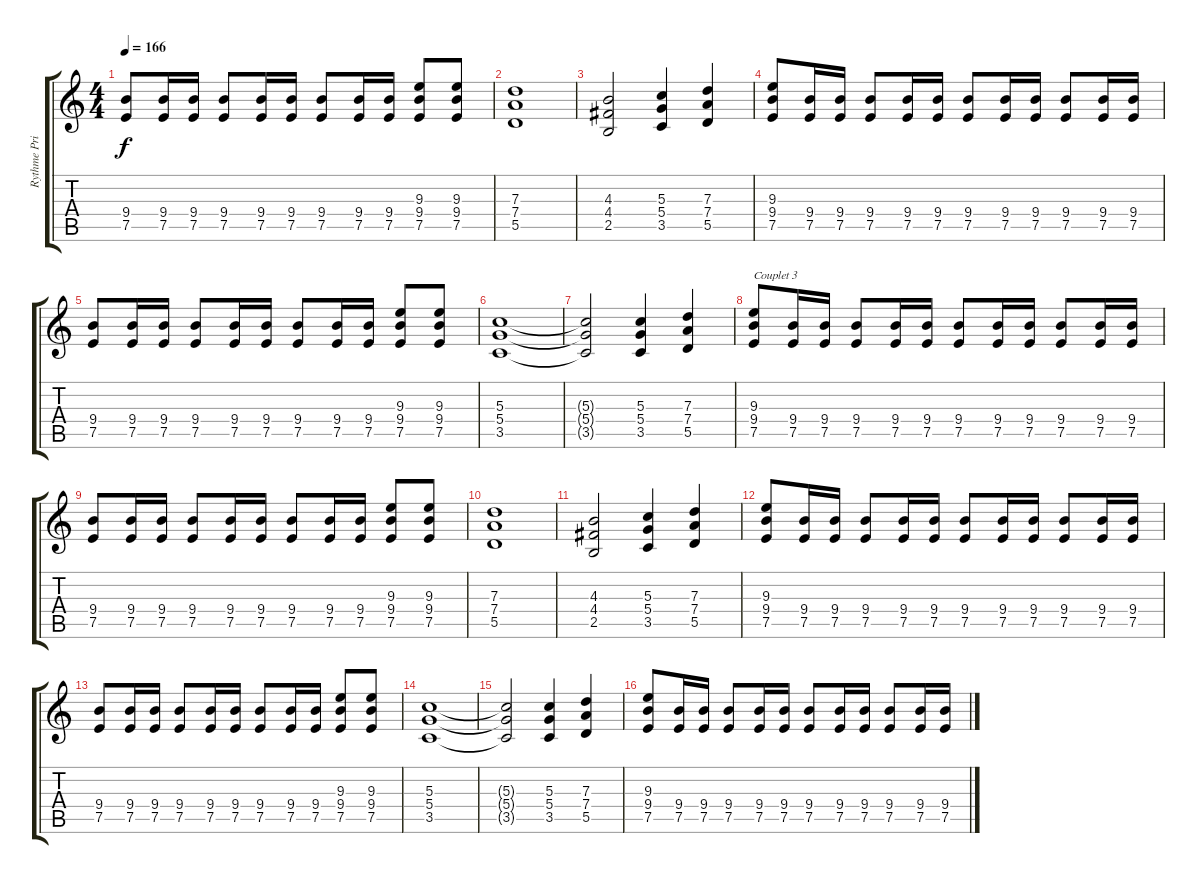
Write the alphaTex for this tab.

\track ("Rythme Principal" "Rythme Pri") {instrument distortionguitar}
\staff {score tabs}
\tuning (E4 B3 G3 D3 A2 E2) {hide}
\ts (4 4)
\tempo 166
\clef g2
\ks c
(9.4 7.5).8{dy f} (9.4 7.5).16 (9.4 7.5).16 (9.4 7.5).8 (9.4 7.5).16 (9.4 7.5).16 (9.4 7.5).8 (9.4 7.5).16 (9.4 7.5).16 (9.3 9.4 7.5).8 (9.3 9.4 7.5).8 |
(7.3 7.4 5.5).1 |
(4.3 4.4 2.5).2 (5.3 5.4 3.5).4 (7.3 7.4 5.5).4 |
(9.3 9.4 7.5).8 (9.4 7.5).16 (9.4 7.5).16 (9.4 7.5).8 (9.4 7.5).16 (9.4 7.5).16 (9.4 7.5).8 (9.4 7.5).16 (9.4 7.5).16 (9.4 7.5).8 (9.4 7.5).16 (9.4 7.5).16 |
(9.4 7.5).8 (9.4 7.5).16 (9.4 7.5).16 (9.4 7.5).8 (9.4 7.5).16 (9.4 7.5).16 (9.4 7.5).8 (9.4 7.5).16 (9.4 7.5).16 (9.3 9.4 7.5).8 (9.3 9.4 7.5).8 |
(5.3 5.4 3.5).1 |
(5.3{t} 5.4{t} 3.5{t}).2 (5.3 5.4 3.5).4 (7.3 7.4 5.5).4 |
(9.3 9.4 7.5).8{txt "Couplet 3"} (9.4 7.5).16 (9.4 7.5).16 (9.4 7.5).8 (9.4 7.5).16 (9.4 7.5).16 (9.4 7.5).8 (9.4 7.5).16 (9.4 7.5).16 (9.4 7.5).8 (9.4 7.5).16 (9.4 7.5).16 |
(9.4 7.5).8 (9.4 7.5).16 (9.4 7.5).16 (9.4 7.5).8 (9.4 7.5).16 (9.4 7.5).16 (9.4 7.5).8 (9.4 7.5).16 (9.4 7.5).16 (9.3 9.4 7.5).8 (9.3 9.4 7.5).8 |
(7.3 7.4 5.5).1 |
(4.3 4.4 2.5).2 (5.3 5.4 3.5).4 (7.3 7.4 5.5).4 |
(9.3 9.4 7.5).8 (9.4 7.5).16 (9.4 7.5).16 (9.4 7.5).8 (9.4 7.5).16 (9.4 7.5).16 (9.4 7.5).8 (9.4 7.5).16 (9.4 7.5).16 (9.4 7.5).8 (9.4 7.5).16 (9.4 7.5).16 |
(9.4 7.5).8 (9.4 7.5).16 (9.4 7.5).16 (9.4 7.5).8 (9.4 7.5).16 (9.4 7.5).16 (9.4 7.5).8 (9.4 7.5).16 (9.4 7.5).16 (9.3 9.4 7.5).8 (9.3 9.4 7.5).8 |
(5.3 5.4 3.5).1 |
(5.3{t} 5.4{t} 3.5{t}).2 (5.3 5.4 3.5).4 (7.3 7.4 5.5).4 |
(9.3 9.4 7.5).8 (9.4 7.5).16 (9.4 7.5).16 (9.4 7.5).8 (9.4 7.5).16 (9.4 7.5).16 (9.4 7.5).8 (9.4 7.5).16 (9.4 7.5).16 (9.4 7.5).8 (9.4 7.5).16 (9.4 7.5).16
